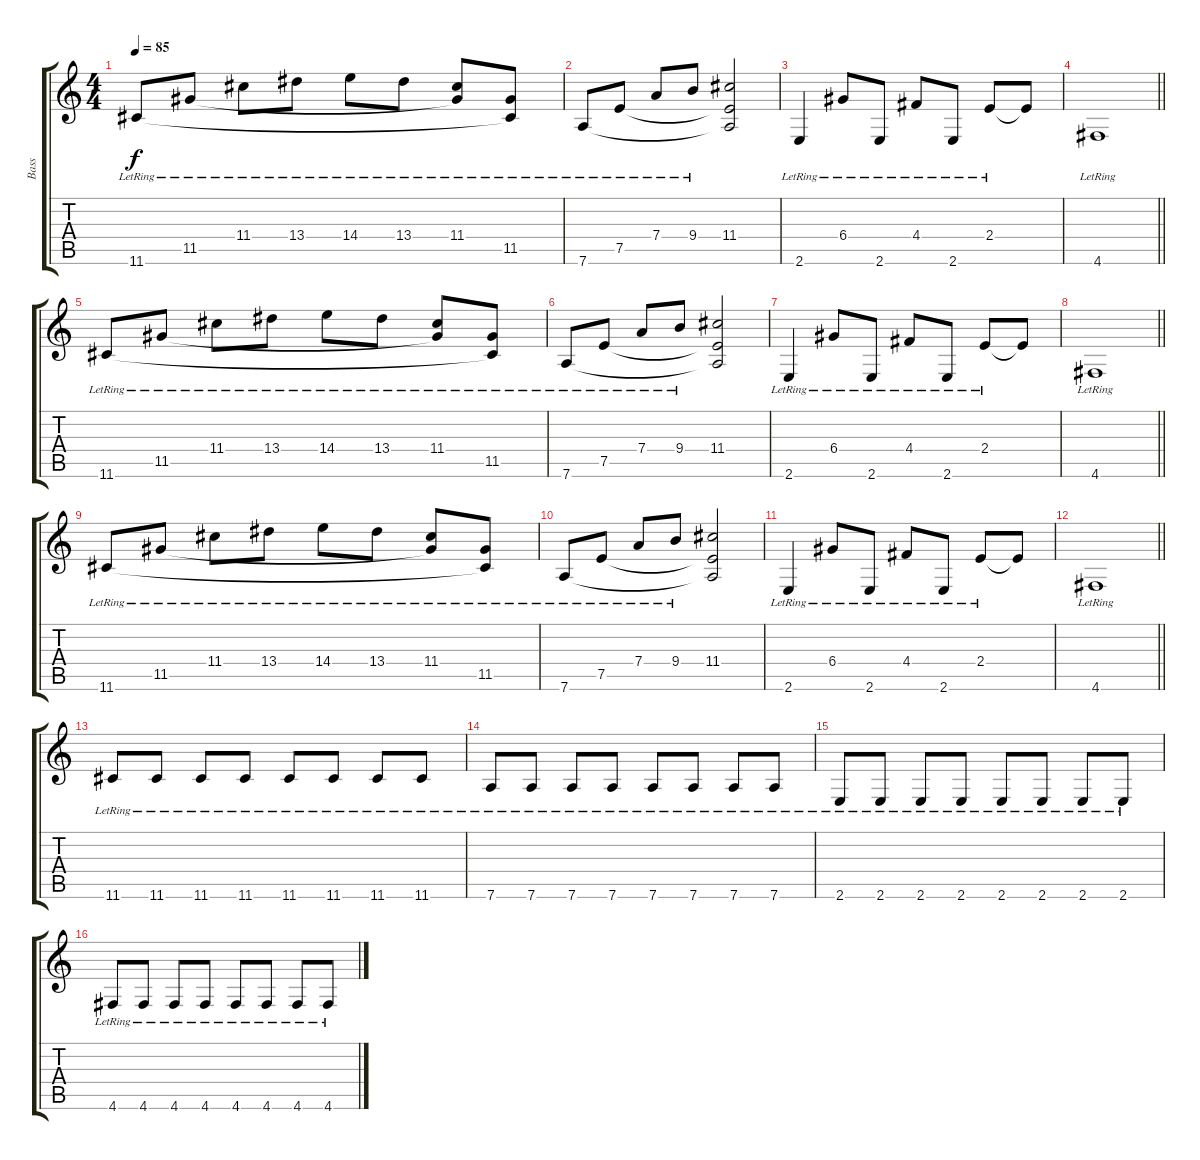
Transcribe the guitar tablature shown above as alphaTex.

\track ("Bass" "Bass") {instrument electricbassfinger}
\staff {score tabs}
\tuning (E4 B3 G3 D3 A2 D2) {hide}
\ts (4 4)
\tempo 85
\clef g2
\ks c
11.6{lr}.8{dy f} 11.5{lr}.8 11.4{lr}.8 13.4{lr}.8 14.4{lr}.8 13.4{lr}.8 (11.4{lr} 11.5{t}).8 (11.5{lr} 11.6{t}).8 |
7.6{lr}.8 7.5{lr}.8 7.4{lr}.8 9.4{lr}.8 (11.4 7.5{t} 7.6{t}).2 |
2.6{lr}.4 6.4{lr}.8 2.6{lr}.8 4.4{lr}.8 2.6{lr}.8 2.4{lr}.8 2.4{t}.8 |
\barLineRight lightlight
4.6{lr}.1 |
11.6{lr}.8 11.5{lr}.8 11.4{lr}.8 13.4{lr}.8 14.4{lr}.8 13.4{lr}.8 (11.4{lr} 11.5{t}).8 (11.5{lr} 11.6{t}).8 |
7.6{lr}.8 7.5{lr}.8 7.4{lr}.8 9.4{lr}.8 (11.4 7.5{t} 7.6{t}).2 |
2.6{lr}.4 6.4{lr}.8 2.6{lr}.8 4.4{lr}.8 2.6{lr}.8 2.4{lr}.8 2.4{t}.8 |
\barLineRight lightlight
4.6{lr}.1 |
11.6{lr}.8 11.5{lr}.8 11.4{lr}.8 13.4{lr}.8 14.4{lr}.8 13.4{lr}.8 (11.4{lr} 11.5{t}).8 (11.5{lr} 11.6{t}).8 |
7.6{lr}.8 7.5{lr}.8 7.4{lr}.8 9.4{lr}.8 (11.4 7.5{t} 7.6{t}).2 |
2.6{lr}.4 6.4{lr}.8 2.6{lr}.8 4.4{lr}.8 2.6{lr}.8 2.4{lr}.8 2.4{t}.8 |
\barLineRight lightlight
4.6{lr}.1 |
11.6{lr}.8 11.6{lr}.8 11.6{lr}.8 11.6{lr}.8 11.6{lr}.8 11.6{lr}.8 11.6{lr}.8 11.6{lr}.8 |
7.6{lr}.8 7.6{lr}.8 7.6{lr}.8 7.6{lr}.8 7.6{lr}.8 7.6{lr}.8 7.6{lr}.8 7.6{lr}.8 |
2.6{lr}.8 2.6{lr}.8 2.6{lr}.8 2.6{lr}.8 2.6{lr}.8 2.6{lr}.8 2.6{lr}.8 2.6{lr}.8 |
4.6{lr}.8 4.6{lr}.8 4.6{lr}.8 4.6{lr}.8 4.6{lr}.8 4.6{lr}.8 4.6{lr}.8 4.6{lr}.8
